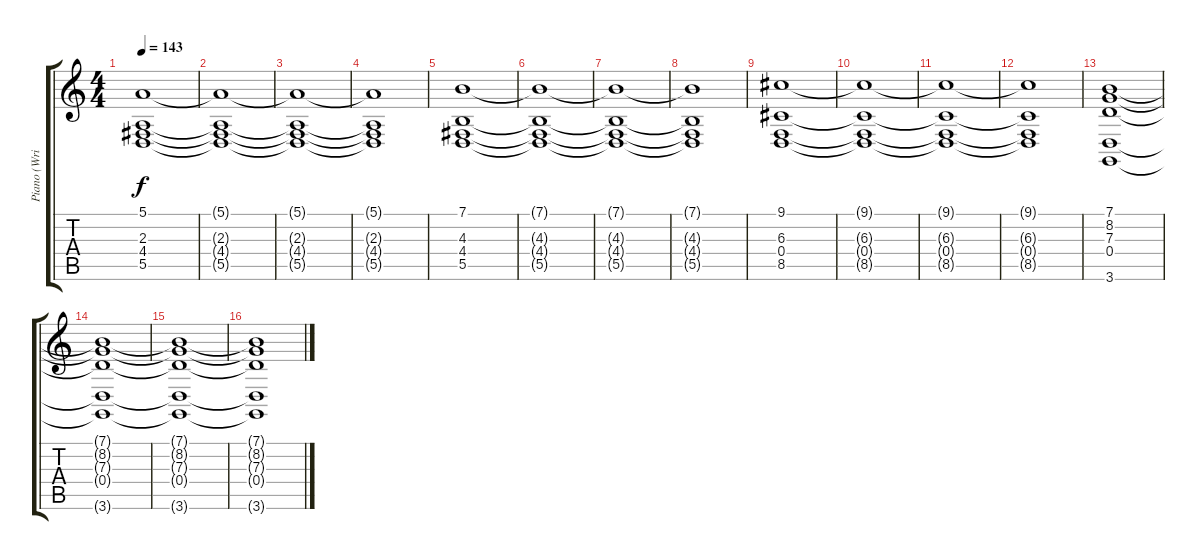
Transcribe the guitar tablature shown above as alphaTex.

\track ("Piano (Wright)" "Piano (Wri") {instrument brightacousticpiano}
\staff {score tabs}
\tuning (E4 B3 G3 D3 A2 E2) {hide}
\ts (4 4)
\tempo 143
\clef g2
\ks c
(5.1 2.3 4.4 5.5).1{dy f} |
(5.1{t} 2.3{t} 4.4{t} 5.5{t}).1 |
(5.1{t} 2.3{t} 4.4{t} 5.5{t}).1 |
(5.1{t} 2.3{t} 4.4{t} 5.5{t}).1 |
(7.1 4.3 4.4 5.5).1 |
(7.1{t} 4.3{t} 4.4{t} 5.5{t}).1 |
(7.1{t} 4.3{t} 4.4{t} 5.5{t}).1 |
(7.1{t} 4.3{t} 4.4{t} 5.5{t}).1 |
(9.1 6.3 0.4 8.5).1 |
(9.1{t} 6.3{t} 0.4{t} 8.5{t}).1 |
(9.1{t} 6.3{t} 0.4{t} 8.5{t}).1 |
(9.1{t} 6.3{t} 0.4{t} 8.5{t}).1 |
(7.1 8.2 7.3 0.4 3.6).1 |
(7.1{t} 8.2{t} 7.3{t} 0.4{t} 3.6{t}).1 |
(7.1{t} 8.2{t} 7.3{t} 0.4{t} 3.6{t}).1 |
(7.1{t} 8.2{t} 7.3{t} 0.4{t} 3.6{t}).1
